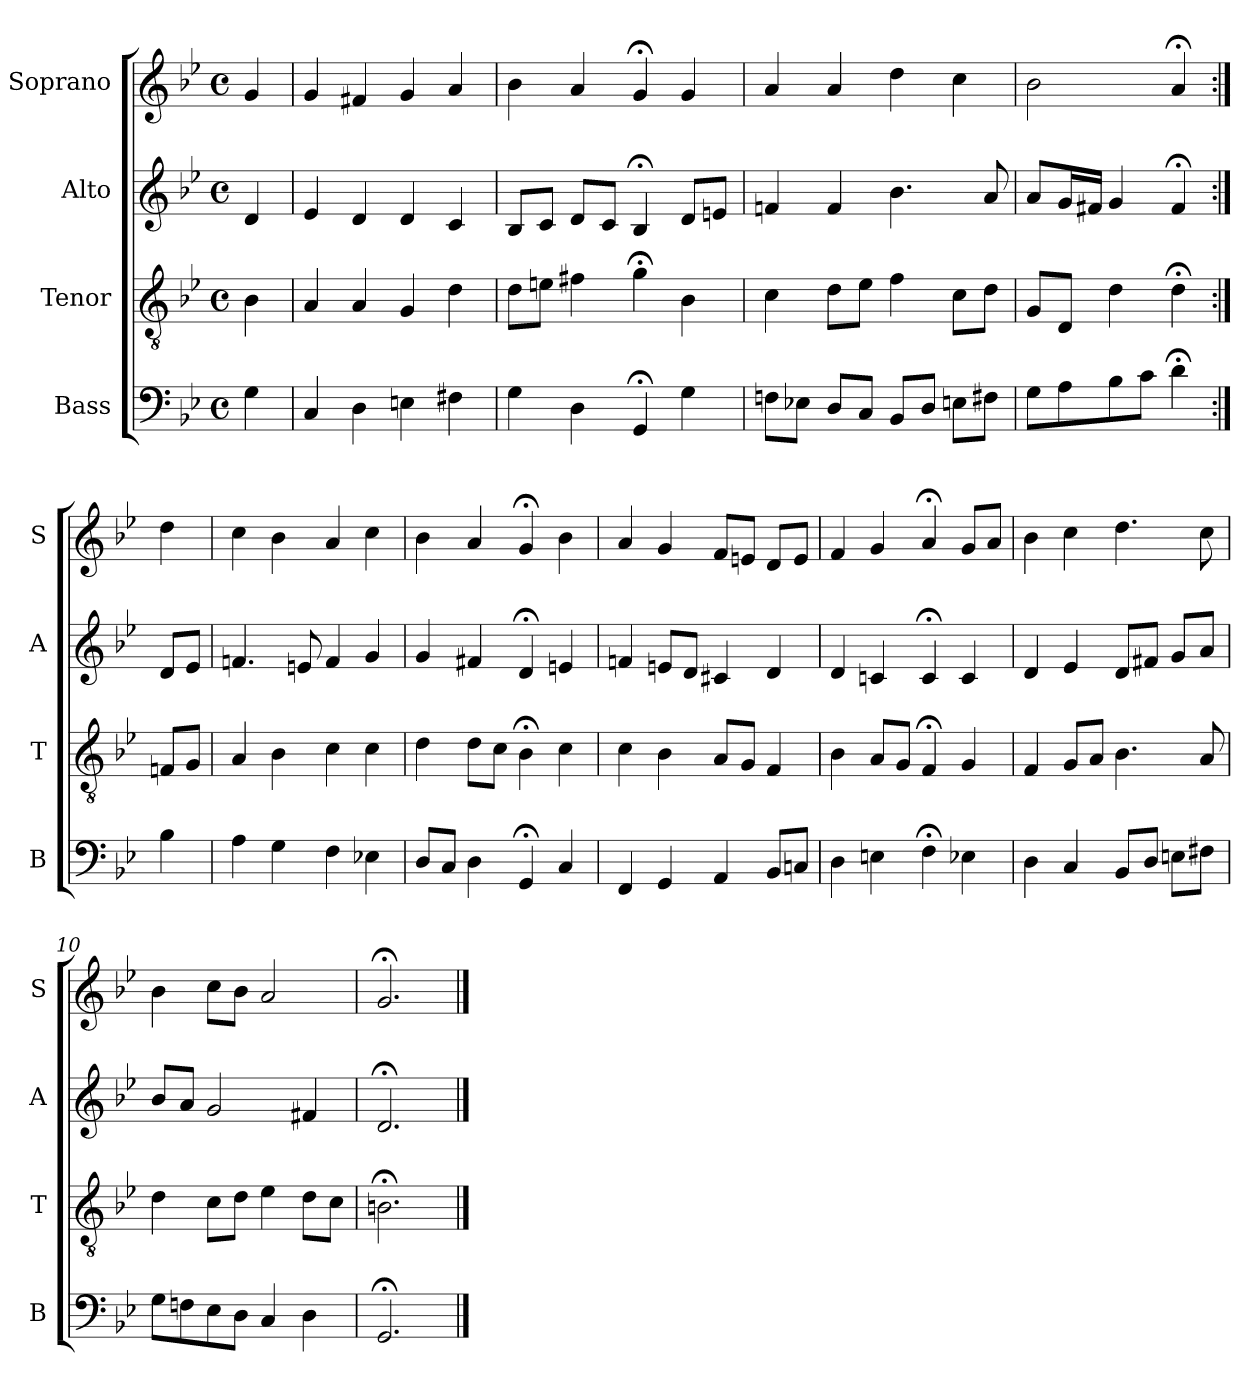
**kern	**kern	**kern	**kern
*part4	*part3	*part2	*part1
*staff4	*staff3	*staff2	*staff1
*I"Bass	*I"Tenor	*I"Alto	*I"Soprano
*I'B	*I'T	*I'A	*I'S
*clefF4	*clefGv2	*clefG2	*clefG2
*k[b-e-]	*k[b-e-]	*k[b-e-]	*k[b-e-]
*g:	*g:	*g:	*g:
*M4/4	*M4/4	*M4/4	*M4/4
*met(c)	*met(c)	*met(c)	*met(c)
*MM100	*MM100	*MM100	*MM100
=	=	=	=
4G	4B-	4d	4g
=1	=1	=1	=1
4C	4A	4e-	4g
4D	4A	4d	4f#X
4En	4G	4d	4g
4F#Xi	4di	4ci	4ai
=2	=2	=2	=2
4G	8dL	8B-L	4b-
.	8enJ	8cJ	.
4D	4f#X	8dL	4a
.	.	8cJ	.
4GG;<	4g;<	4B-;<	4g;<
4G	4B-	8dL	4g
.	.	8enJ	.
=3	=3	=3	=3
8FnL	4c	4fn	4a
8E-XJ	.	.	.
8DL	8dL	4f	4a
8CJ	8e-J	.	.
8BB-L	4f	4.b-	4dd
8DJ	.	.	.
8EnL	8cL	.	4cc
8F#XJ	8dJ	8a	.
=4	=4	=4	=4
8GL	8GL	8aL	2b-
8A	8DJ	16gL	.
.	.	16f#XJJ	.
8B-	4d	4g	.
8cJ	.	.	.
4d;<	4d;<	4f#;<	4a;<
=:|!	=:|!	=:|!	=:|!
4B-	8FnL	8dL	4dd
.	8GJ	8e-J	.
=5	=5	=5	=5
4A	4A	4.fn	4cc
4G	4B-	.	4b-
.	.	8en	.
4F	4c	4f	4a
4E-X	4c	4g	4cc
=6	=6	=6	=6
8DL	4d	4g	4b-
8CJ	.	.	.
4D	8dL	4f#X	4a
.	8cJ	.	.
4GG;<	4B-;<	4d;<	4g;<
4C	4c	4en	4b-
=7	=7	=7	=7
4FF	4c	4fn	4a
4GG	4B-	8enL	4g
.	.	8dJ	.
4AA	8AL	4c#X	8fL
.	8GJ	.	8enJ
8BB-L	4F	4d	8dL
8CnJ	.	.	8eJ
=8	=8	=8	=8
4D	4B-	4d	4f
4En	8AL	4cn	4g
.	8GJ	.	.
4F;<	4F;<	4c;<	4a;<
4E-X	4G	4c	8gL
.	.	.	8aJ
=9	=9	=9	=9
4D	4F	4d	4b-
4C	8GL	4e-	4cc
.	8AJ	.	.
8BB-L	4.B-	8dL	4.dd
8DJ	.	8f#XJ	.
8EnL	.	8gL	.
8F#XJ	8A	8aJ	8cc
=10	=10	=10	=10
8GL	4d	8b-L	4b-
8Fn	.	8aJ	.
8E-	8cL	2g	8ccL
8DJ	8dJ	.	8b-J
4C	4e-	.	2a
4D	8dL	4f#X	.
.	8cJ	.	.
=11	=11	=11	=11
2.GG;<	2.Bn;<	2.d;<	2.g;<
==	==	==	==
*-	*-	*-	*-
